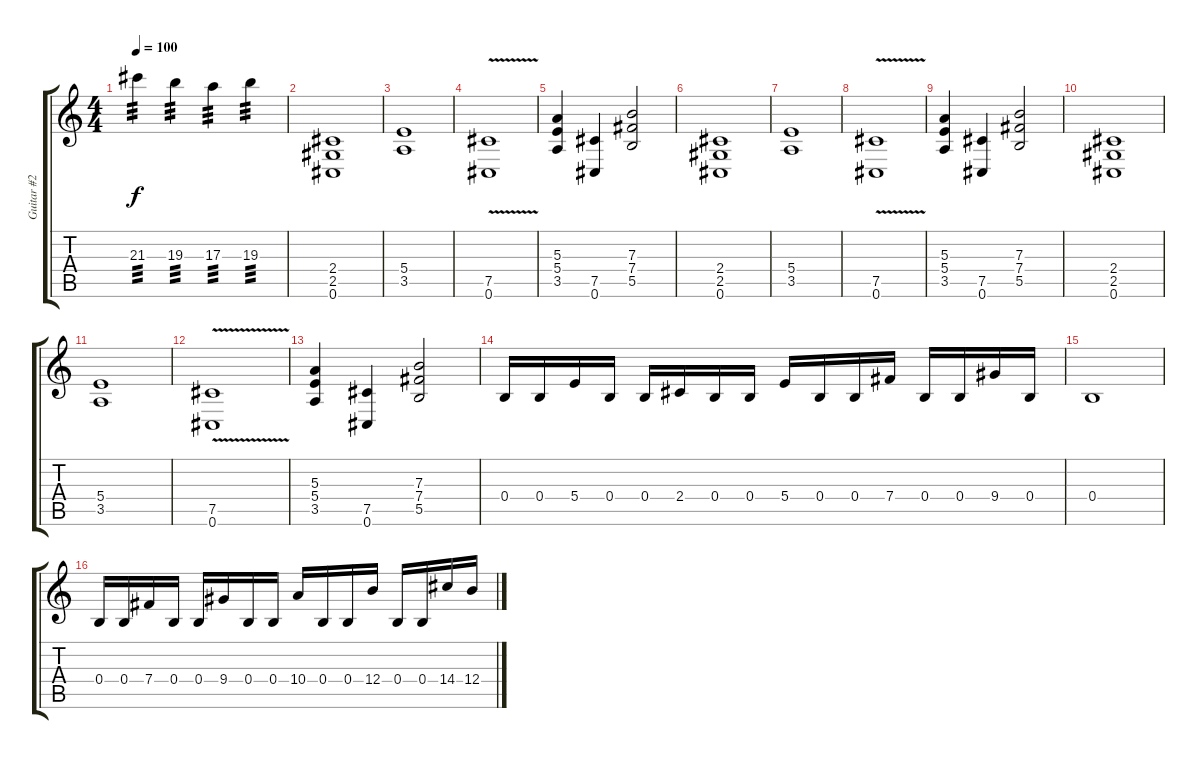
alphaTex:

\track ("Guitar #2" "Guitar #2") {instrument distortionguitar}
\staff {score tabs}
\tuning (Db4 Ab3 E3 B2 Gb2 Db2) {hide}
\ts (4 4)
\tempo 100
\clef g2
\ks c
21.3.4{tp 3 dy f} 19.3.4{tp 3} 17.3.4{tp 3} 19.3.4{tp 3} |
(2.4 2.5 0.6).1 |
(5.4 3.5).1 |
(7.5 0.6{v}).1 |
(5.3 5.4 3.5).4 (7.5 0.6).4 (7.3 7.4 5.5).2 |
(2.4 2.5 0.6).1 |
(5.4 3.5).1 |
(7.5 0.6{v}).1 |
(5.3 5.4 3.5).4 (7.5 0.6).4 (7.3 7.4 5.5).2 |
(2.4 2.5 0.6).1 |
(5.4 3.5).1 |
(7.5 0.6{v}).1 |
(5.3 5.4 3.5).4 (7.5 0.6).4 (7.3 7.4 5.5).2 |
0.4.16 0.4.16 5.4.16 0.4.16 0.4.16 2.4.16 0.4.16 0.4.16 5.4.16 0.4.16 0.4.16 7.4.16 0.4.16 0.4.16 9.4.16 0.4.16 |
0.4.1 |
0.4.16 0.4.16 7.4.16 0.4.16 0.4.16 9.4.16 0.4.16 0.4.16 10.4.16 0.4.16 0.4.16 12.4.16 0.4.16 0.4.16 14.4.16 12.4.16
